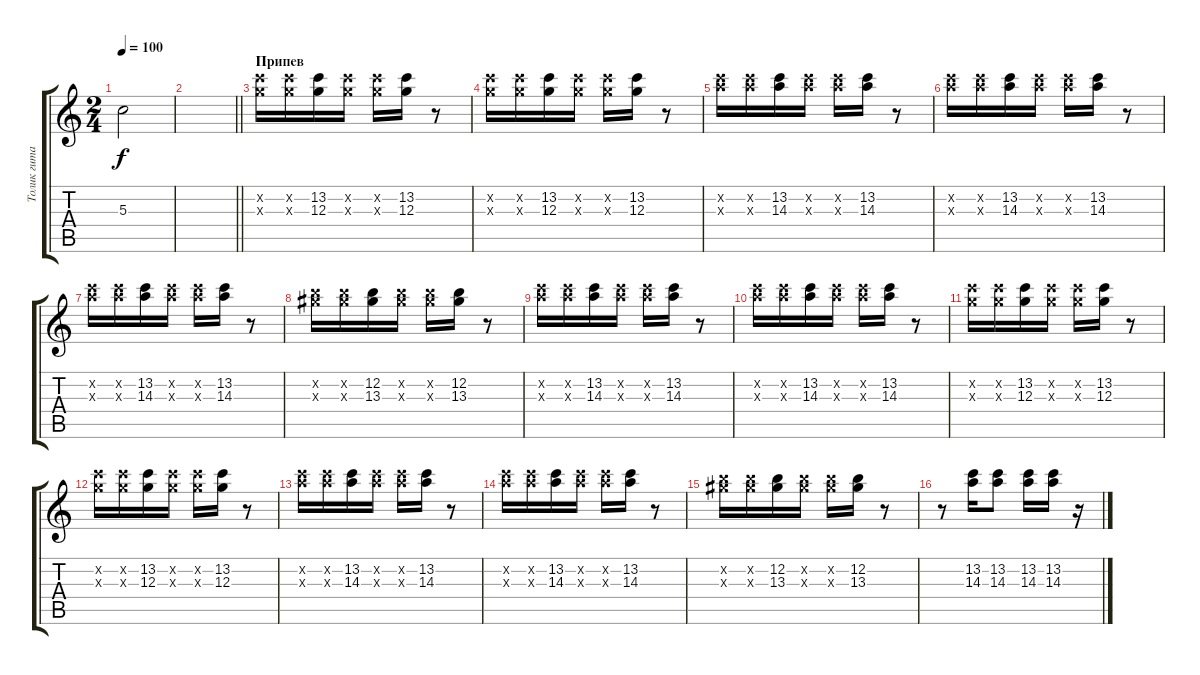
\track ("Толик гитара" "Толик гита") {instrument distortionguitar}
\staff {score tabs}
\tuning (E4 B3 G3 D3 A2 E2) {hide}
\ts (2 4)
\tempo 100
\clef g2
\ks c
5.3{t}.2{dy f} |
\barLineRight lightlight
|
\section ("" "Припев")
(13.2{x} 12.3{x}).16{instrument electricguitarclean} (13.2{x} 12.3{x}).16 (13.2 12.3).16 (13.2{x} 12.3{x}).16 (13.2{x} 12.3{x}).16 (13.2 12.3).16 r.8 |
(13.2{x} 12.3{x}).16 (13.2{x} 12.3{x}).16 (13.2 12.3).16 (13.2{x} 12.3{x}).16 (13.2{x} 12.3{x}).16 (13.2 12.3).16 r.8 |
(13.2{x} 14.3{x}).16 (13.2{x} 14.3{x}).16 (13.2 14.3).16 (13.2{x} 14.3{x}).16 (13.2{x} 14.3{x}).16 (13.2 14.3).16 r.8 |
(13.2{x} 14.3{x}).16 (13.2{x} 14.3{x}).16 (13.2 14.3).16 (13.2{x} 14.3{x}).16 (13.2{x} 14.3{x}).16 (13.2 14.3).16 r.8 |
(13.2{x} 14.3{x}).16 (13.2{x} 14.3{x}).16 (13.2 14.3).16 (13.2{x} 14.3{x}).16 (13.2{x} 14.3{x}).16 (13.2 14.3).16 r.8 |
(12.2{x} 13.3{x}).16 (12.2{x} 13.3{x}).16 (12.2 13.3).16 (12.2{x} 13.3{x}).16 (12.2{x} 13.3{x}).16 (12.2 13.3).16 r.8 |
(13.2{x} 14.3{x}).16 (13.2{x} 14.3{x}).16 (13.2 14.3).16 (13.2{x} 14.3{x}).16 (13.2{x} 14.3{x}).16 (13.2 14.3).16 r.8 |
(13.2{x} 14.3{x}).16 (13.2{x} 14.3{x}).16 (13.2 14.3).16 (13.2{x} 14.3{x}).16 (13.2{x} 14.3{x}).16 (13.2 14.3).16 r.8 |
(13.2{x} 12.3{x}).16 (13.2{x} 12.3{x}).16 (13.2 12.3).16 (13.2{x} 12.3{x}).16 (13.2{x} 12.3{x}).16 (13.2 12.3).16 r.8 |
(13.2{x} 12.3{x}).16 (13.2{x} 12.3{x}).16 (13.2 12.3).16 (13.2{x} 12.3{x}).16 (13.2{x} 12.3{x}).16 (13.2 12.3).16 r.8 |
(13.2{x} 14.3{x}).16 (13.2{x} 14.3{x}).16 (13.2 14.3).16 (13.2{x} 14.3{x}).16 (13.2{x} 14.3{x}).16 (13.2 14.3).16 r.8 |
(13.2{x} 14.3{x}).16 (13.2{x} 14.3{x}).16 (13.2 14.3).16 (13.2{x} 14.3{x}).16 (13.2{x} 14.3{x}).16 (13.2 14.3).16 r.8 |
(12.2{x} 13.3{x}).16 (12.2{x} 13.3{x}).16 (12.2 13.3).16 (12.2{x} 13.3{x}).16 (12.2{x} 13.3{x}).16 (12.2 13.3).16 r.8 |
r.8 (13.2 14.3).16 (13.2 14.3).8 (13.2 14.3).16 (13.2 14.3).16 r.16
